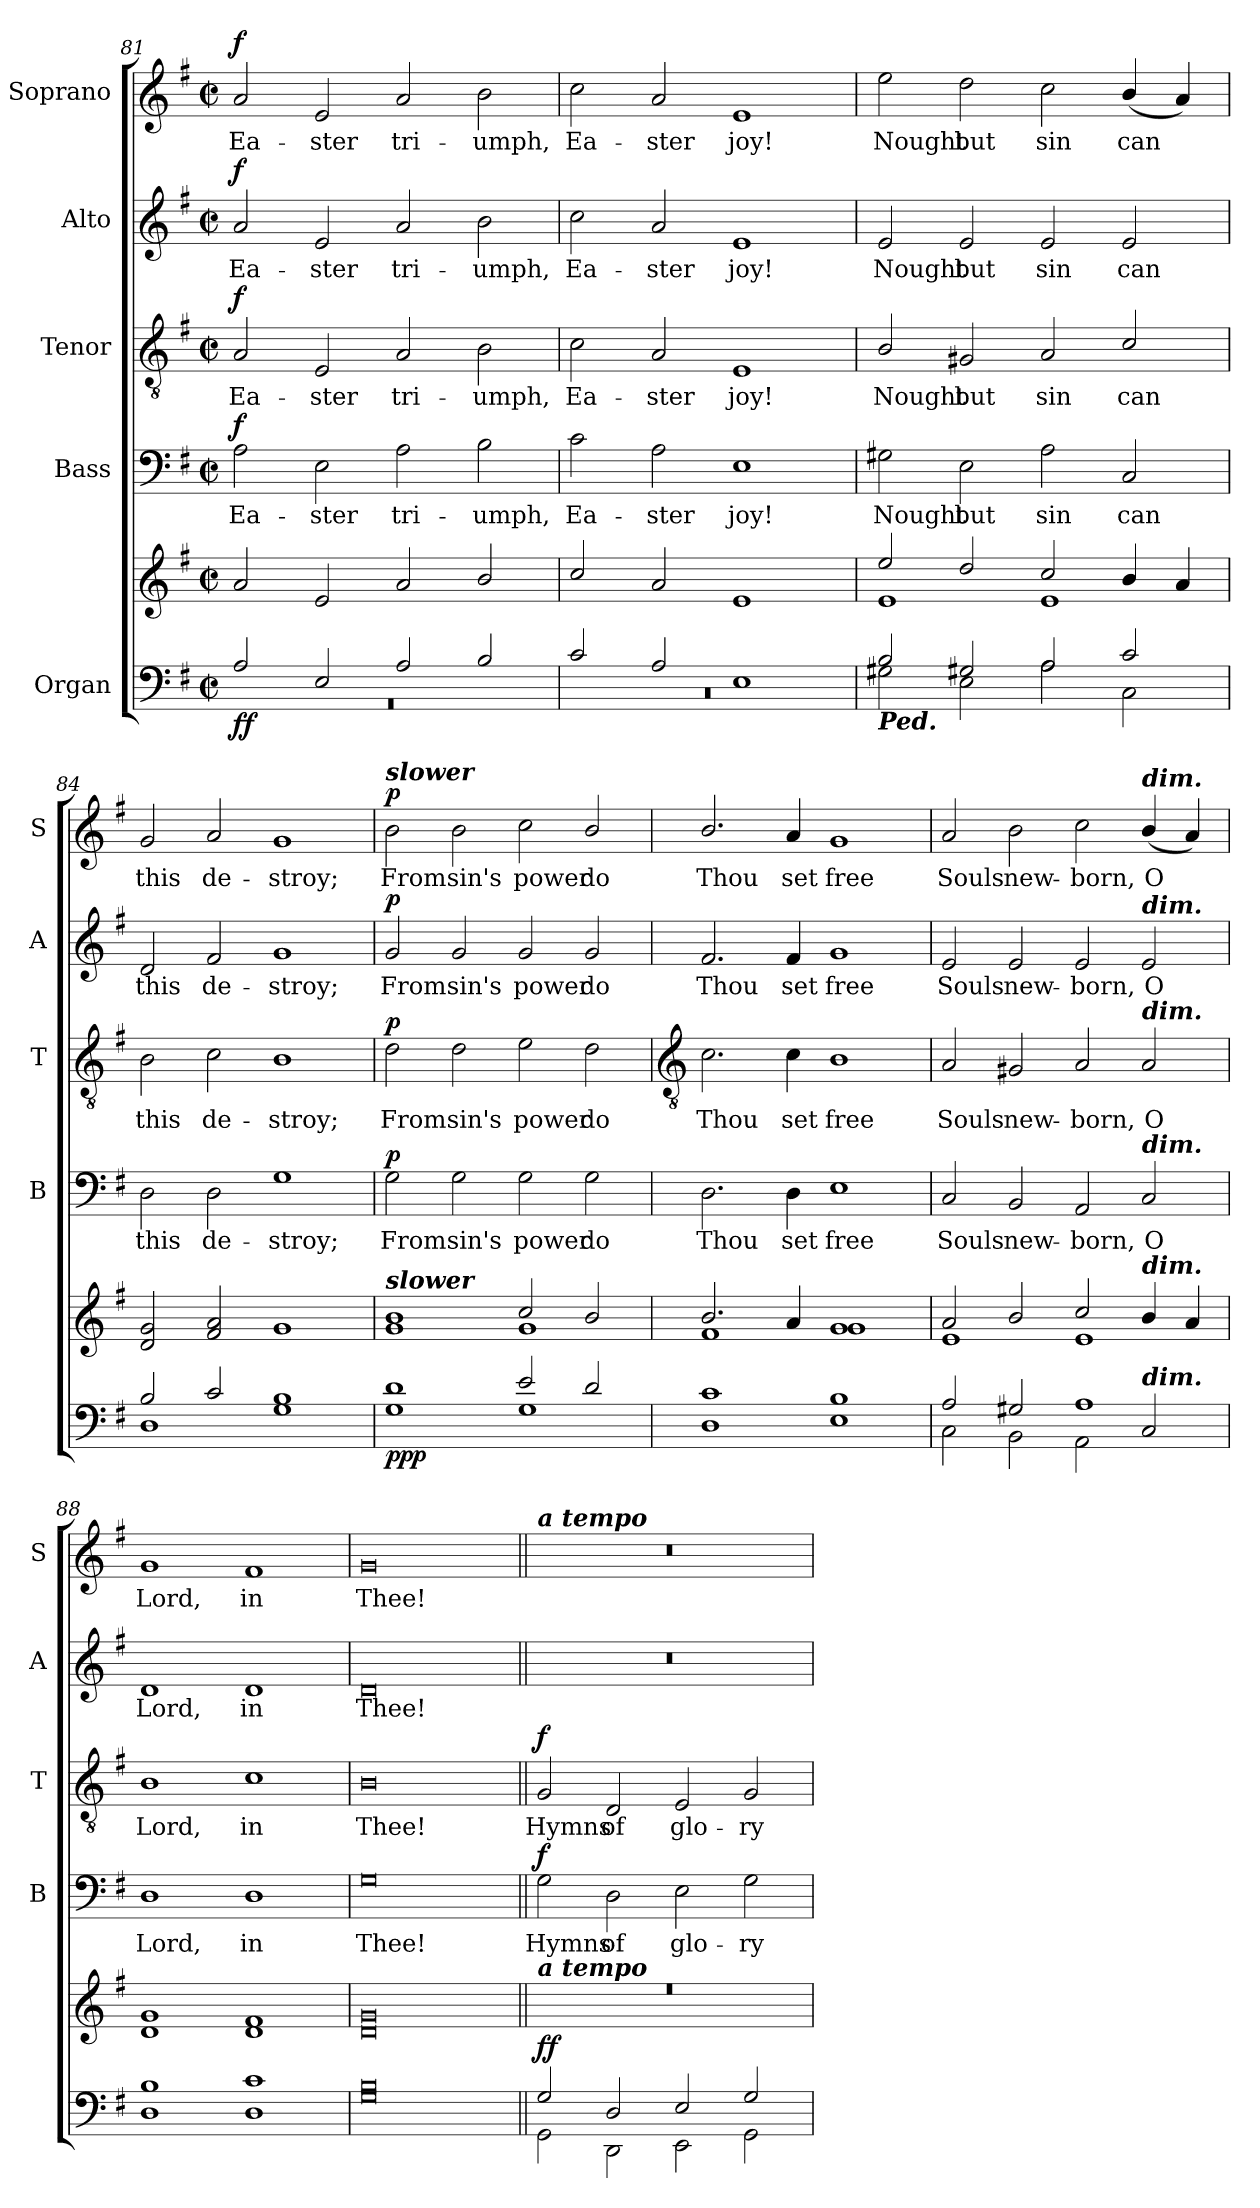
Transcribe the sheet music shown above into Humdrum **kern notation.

**kern	**kern	**dynam	**kern	**text	**dynam	**kern	**text	**dynam	**kern	**text	**dynam	**kern	**text	**dynam
*part5	*part5	*part5	*part4	*part4	*part4	*part3	*part3	*part3	*part2	*part2	*part2	*part1	*part1	*part1
*staff6	*staff5	*staff5/6	*staff4	*staff4	*staff4	*staff3	*staff3	*staff3	*staff2	*staff2	*staff2	*staff1	*staff1	*staff1
*I"Organ	*	*	*I"Bass	*	*	*I"Tenor	*	*	*I"Alto	*	*	*I"Soprano	*	*
*	*	*	*I'B	*	*	*I'T	*	*	*I'A	*	*	*I'S	*	*
*clefF4	*clefG2	*	*clefF4	*	*	*clefGv2	*	*	*clefG2	*	*	*clefG2	*	*
*k[f#]	*k[f#]	*	*k[f#]	*	*	*k[f#]	*	*	*k[f#]	*	*	*k[f#]	*	*
*G:	*G:	*	*G:	*	*	*G:	*	*	*G:	*	*	*G:	*	*
*M4/2	*M4/2	*	*M4/2	*	*	*M4/2	*	*	*M4/2	*	*	*M4/2	*	*
*met(c|)	*met(c|)	*	*met(c|)	*	*	*met(c|)	*	*	*met(c|)	*	*	*met(c|)	*	*
=81	=81	=81	=81	=81	=81	=81	=81	=81	=81	=81	=81	=81	=81	=81
*^	*^	*	*	*	*	*	*	*	*	*	*	*	*	*
!	!	!	!	!LO:DY:b=2	!	!LO:LY:b	!	!	!LO:LY:b	!	!	!LO:LY:b	!	!	!LO:LY:b	!
!	!	!	!	!LO:DY:n=1:b	!	!	!LO:DY:b	!	!	!LO:DY:b	!	!	!LO:DY:b	!	!	!LO:DY:b
2A/	0r	2a/	0ryy	f f	2A	Ea-	f	2A	Ea-	f	2a	Ea-	f	2a	Ea-	f
!	!	!	!	!	!	!LO:LY:b	!	!	!LO:LY:b	!	!	!LO:LY:b	!	!	!LO:LY:b	!
2E/	.	2e/	.	.	2E	-ster	.	2E	-ster	.	2e	-ster	.	2e	-ster	.
!	!	!	!	!	!	!LO:LY:b	!	!	!LO:LY:b	!	!	!LO:LY:b	!	!	!LO:LY:b	!
2A/	.	2a/	.	.	2A	tri-	.	2A	tri-	.	2a	tri-	.	2a	tri-	.
!	!	!	!	!	!	!LO:LY:b	!	!	!LO:LY:b	!	!	!LO:LY:b	!	!	!LO:LY:b	!
2B/	.	2b/	.	.	2B	-umph,	.	2B	-umph,	.	2b	-umph,	.	2b	-umph,	.
=82	=82	=82	=82	=82	=82	=82	=82	=82	=82	=82	=82	=82	=82	=82	=82	=82
!	!	!	!	!	!	!LO:LY:b	!	!	!LO:LY:b	!	!	!LO:LY:b	!	!	!LO:LY:b	!
2c/	0r	2cc/	0ryy	.	2c	Ea-	.	2c	Ea-	.	2cc	Ea-	.	2cc	Ea-	.
!	!	!	!	!	!	!LO:LY:b	!	!	!LO:LY:b	!	!	!LO:LY:b	!	!	!LO:LY:b	!
2A/	.	2a/	.	.	2A	-ster	.	2A	-ster	.	2a	-ster	.	2a	-ster	.
!	!	!	!	!	!	!LO:LY:b	!	!	!LO:LY:b	!	!	!LO:LY:b	!	!	!LO:LY:b	!
1E/	.	1e/	.	.	1E	joy!	.	1E	joy!	.	1e	joy!	.	1e	joy!	.
=83	=83	=83	=83	=83	=83	=83	=83	=83	=83	=83	=83	=83	=83	=83	=83	=83
!LO:TX:b:Bi:t=Ped.	!	!	!	!	!	!	!	!	!	!	!	!	!	!	!	!
!	!	!	!	!	!	!LO:LY:b	!	!	!LO:LY:b	!	!	!LO:LY:b	!	!	!LO:LY:b	!
2B/	2G#X\	2ee/	1e\	.	2G#X	Nought	.	2B/	Nought	.	2e	Nought	.	2ee	Nought	.
!	!	!	!	!	!	!LO:LY:b	!	!	!LO:LY:b	!	!	!LO:LY:b	!	!	!LO:LY:b	!
2G#X/	2E\	2dd/	.	.	2E	but	.	2G#X	but	.	2e	but	.	2dd	but	.
!	!	!	!	!	!	!LO:LY:b	!	!	!LO:LY:b	!	!	!LO:LY:b	!	!	!LO:LY:b	!
2A/	2A\	2cc/	1e\	.	2A	sin	.	2A	sin	.	2e	sin	.	2cc	sin	.
!	!	!	!	!	!	!LO:LY:b	!	!	!LO:LY:b	!	!	!LO:LY:b	!	!	!LO:LY:b	!
2c/	2C\	4b/	.	.	2C/	can	.	2c/	can	.	2e/	can	.	(<4b/	can	.
.	.	4a/	.	.	.	.	.	.	.	.	.	.	.	4a)	.	.
=84	=84	=84	=84	=84	=84	=84	=84	=84	=84	=84	=84	=84	=84	=84	=84	=84
!	!	!	!	!	!	!LO:LY:b	!	!	!LO:LY:b	!	!	!LO:LY:b	!	!	!LO:LY:b	!
2B/	1D\	2d/ 2g/	0ryy	.	2D	this	.	2B	this	.	2d	this	.	2g	this	.
!	!	!	!	!	!	!LO:LY:b	!	!	!LO:LY:b	!	!	!LO:LY:b	!	!	!LO:LY:b	!
2c/	.	2f#/ 2a/	.	.	2D	de-	.	2c	de-	.	2f#	de-	.	2a	de-	.
!	!	!	!	!	!	!LO:LY:b	!	!	!LO:LY:b	!	!	!LO:LY:b	!	!	!LO:LY:b	!
1B/	1G\	1g/	.	.	1G	-stroy;	.	1B	-stroy;	.	1g	-stroy;	.	1g	-stroy;	.
=85	=85	=85	=85	=85	=85	=85	=85	=85	=85	=85	=85	=85	=85	=85	=85	=85
!	!	!	!	!	!	!	!	!	!	!	!	!	!	!LO:TX:a:Bi:t=slower	!	!
!	!	!LO:TX:a:Bi:t=slower	!	!	!	!	!	!	!	!	!	!	!	!	!	!
!	!	!	!	!LO:DY:b=2	!	!LO:LY:b	!	!	!LO:LY:b	!	!	!LO:LY:b	!	!	!LO:LY:b	!
!	!	!	!	!LO:DY:n=1:b=2	!	!	!	!	!	!	!	!	!	!	!	!
!	!	!	!	!LO:DY:n=2:b	!	!	!LO:DY:b	!	!	!LO:DY:b	!	!	!LO:DY:b	!	!	!LO:DY:b
1d/	1G\	1g/ 1b/	1ryy	p p p	2G	From	p	2d	From	p	2g	From	p	2b	From	p
!	!	!	!	!	!	!LO:LY:b	!	!	!LO:LY:b	!	!	!LO:LY:b	!	!	!LO:LY:b	!
.	.	.	.	.	2G	sin's	.	2d	sin's	.	2g	sin's	.	2b	sin's	.
!	!	!	!	!	!	!LO:LY:b	!	!	!LO:LY:b	!	!	!LO:LY:b	!	!	!LO:LY:b	!
2e/	1G\	2cc/	1g\	.	2G	power	.	2e	power	.	2g	power	.	2cc	power	.
!	!	!	!	!	!	!LO:LY:b	!	!	!LO:LY:b	!	!	!LO:LY:b	!	!	!LO:LY:b	!
2d/	.	2b/	.	.	2G\	do	.	2d\	do	.	2g/	do	.	2b/	do	.
!!LO:LB:g=z
=86	=86	=86	=86	=86	=86	=86	=86	=86	=86	=86	=86	=86	=86	=86	=86	=86
*	*	*	*	*	*	*	*	*clefGv2	*	*	*	*	*	*	*	*
!	!	!	!	!	!	!LO:LY:b	!	!	!LO:LY:b	!	!	!LO:LY:b	!	!	!LO:LY:b	!
1c/	1D\	2.b/	1f#/	.	2.D\	Thou	.	2.c\	Thou	.	2.f#/	Thou	.	2.b/	Thou	.
!	!	!	!	!	!	!LO:LY:b	!	!	!LO:LY:b	!	!	!LO:LY:b	!	!	!LO:LY:b	!
.	.	4a/	.	.	4D	set	.	4c	set	.	4f#	set	.	4a	set	.
!	!	!	!	!	!	!LO:LY:b	!	!	!LO:LY:b	!	!	!LO:LY:b	!	!	!LO:LY:b	!
1B/	1E\	1g/	1g\	.	1E	free	.	1B	free	.	1g	free	.	1g	free	.
=87	=87	=87	=87	=87	=87	=87	=87	=87	=87	=87	=87	=87	=87	=87	=87	=87
!	!	!	!	!	!	!LO:LY:b	!	!	!LO:LY:b	!	!	!LO:LY:b	!	!	!LO:LY:b	!
2A/	2C\	2a/	1e\	.	2C	Souls	.	2A	Souls	.	2e	Souls	.	2a	Souls	.
!	!	!	!	!	!	!LO:LY:b	!	!	!LO:LY:b	!	!	!LO:LY:b	!	!	!LO:LY:b	!
2G#X/	2BB\	2b/	.	.	2BB	new-	.	2G#X	new-	.	2e	new-	.	2b	new-	.
!	!	!	!	!	!	!LO:LY:b	!	!	!LO:LY:b	!	!	!LO:LY:b	!	!	!LO:LY:b	!
1A/	2AA\	2cc/	1e\	.	2AA	-born,	.	2A	-born,	.	2e	-born,	.	2cc	-born,	.
!	!	!	!	!	!	!	!	!	!	!	!	!	!	!LO:TX:a:Bi:t=dim.	!	!
!	!	!	!	!	!	!	!	!	!	!	!LO:TX:a:Bi:t=dim.	!	!	!	!	!
!	!	!	!	!	!	!	!	!LO:TX:a:Bi:t=dim.	!	!	!	!	!	!	!	!
!	!	!	!	!	!LO:TX:a:Bi:t=dim.	!	!	!	!	!	!	!	!	!	!	!
!	!	!LO:TX:a:Bi:t=dim.	!	!	!	!	!	!	!	!	!	!	!	!	!	!
!	!LO:TX:a:Bi:t=dim.	!	!	!	!	!	!	!	!	!	!	!	!	!	!	!
!	!	!	!	!	!	!LO:LY:b	!	!	!LO:LY:b	!	!	!LO:LY:b	!	!	!LO:LY:b	!
.	2C/	4b/	.	.	2C/	O	.	2A/	O	.	2e/	O	.	(<4b/	O	.
.	.	4a/	.	.	.	.	.	.	.	.	.	.	.	4a)	.	.
=88	=88	=88	=88	=88	=88	=88	=88	=88	=88	=88	=88	=88	=88	=88	=88	=88
!	!	!	!	!	!	!LO:LY:b	!	!	!LO:LY:b	!	!	!LO:LY:b	!	!	!LO:LY:b	!
1B/	1D\	1d/ 1g/	0ryy	.	1D	Lord,	.	1B	Lord,	.	1d	Lord,	.	1g	Lord,	.
!	!	!	!	!	!	!LO:LY:b	!	!	!LO:LY:b	!	!	!LO:LY:b	!	!	!LO:LY:b	!
1c/	1D\	1d/ 1f#/	.	.	1D	in	.	1c	in	.	1d	in	.	1f#	in	.
=89	=89	=89	=89	=89	=89	=89	=89	=89	=89	=89	=89	=89	=89	=89	=89	=89
!	!	!	!	!	!	!LO:LY:b	!	!	!LO:LY:b	!	!	!LO:LY:b	!	!	!LO:LY:b	!
0B/	0G\	0d/ 0g/	0ryy	.	0G	Thee!	.	0B	Thee!	.	0d	Thee!	.	0g	Thee!	.
=90||	=90||	=90||	=90||	=90||	=90||	=90||	=90||	=90||	=90||	=90||	=90||	=90||	=90||	=90||	=90||	=90||
*	*	*MM216	*	*	*	*	*	*	*	*	*	*	*	*	*	*
!	!	!	!	!	!	!	!	!	!	!	!	!	!	!LO:TX:a:Bi:t=a tempo	!	!
!	!	!LO:TX:a:Bi:t=a tempo	!	!	!	!	!	!	!	!	!	!	!	!	!	!
!	!	!	!	!LO:DY:a=2	!	!LO:LY:b	!	!	!LO:LY:b	!	!	!	!	!	!	!
!	!	!	!	!LO:DY:n=1:b=2	!	!	!LO:DY:b	!	!	!LO:DY:b	!	!	!	!	!	!
2G/	2GG\	0r	0ryy	f f	2G	Hymns	f	2G	Hymns	f	0r	.	.	0r	.	.
!	!	!	!	!	!	!LO:LY:b	!	!	!LO:LY:b	!	!	!	!	!	!	!
2D/	2DD\	.	.	.	2D	of	.	2D	of	.	.	.	.	.	.	.
!	!	!	!	!	!	!LO:LY:b	!	!	!LO:LY:b	!	!	!	!	!	!	!
2E/	2EE\	.	.	.	2E	glo-	.	2E	glo-	.	.	.	.	.	.	.
!	!	!	!	!	!	!LO:LY:b	!	!	!LO:LY:b	!	!	!	!	!	!	!
2G/	2GG\	.	.	.	2G	-ry	.	2G	-ry	.	.	.	.	.	.	.
*v	*v	*	*	*	*	*	*	*	*	*	*	*	*	*	*	*
*	*v	*v	*	*	*	*	*	*	*	*	*	*	*	*	*
=	=	=	=	=	=	=	=	=	=	=	=	=	=	=
*-	*-	*-	*-	*-	*-	*-	*-	*-	*-	*-	*-	*-	*-	*-
